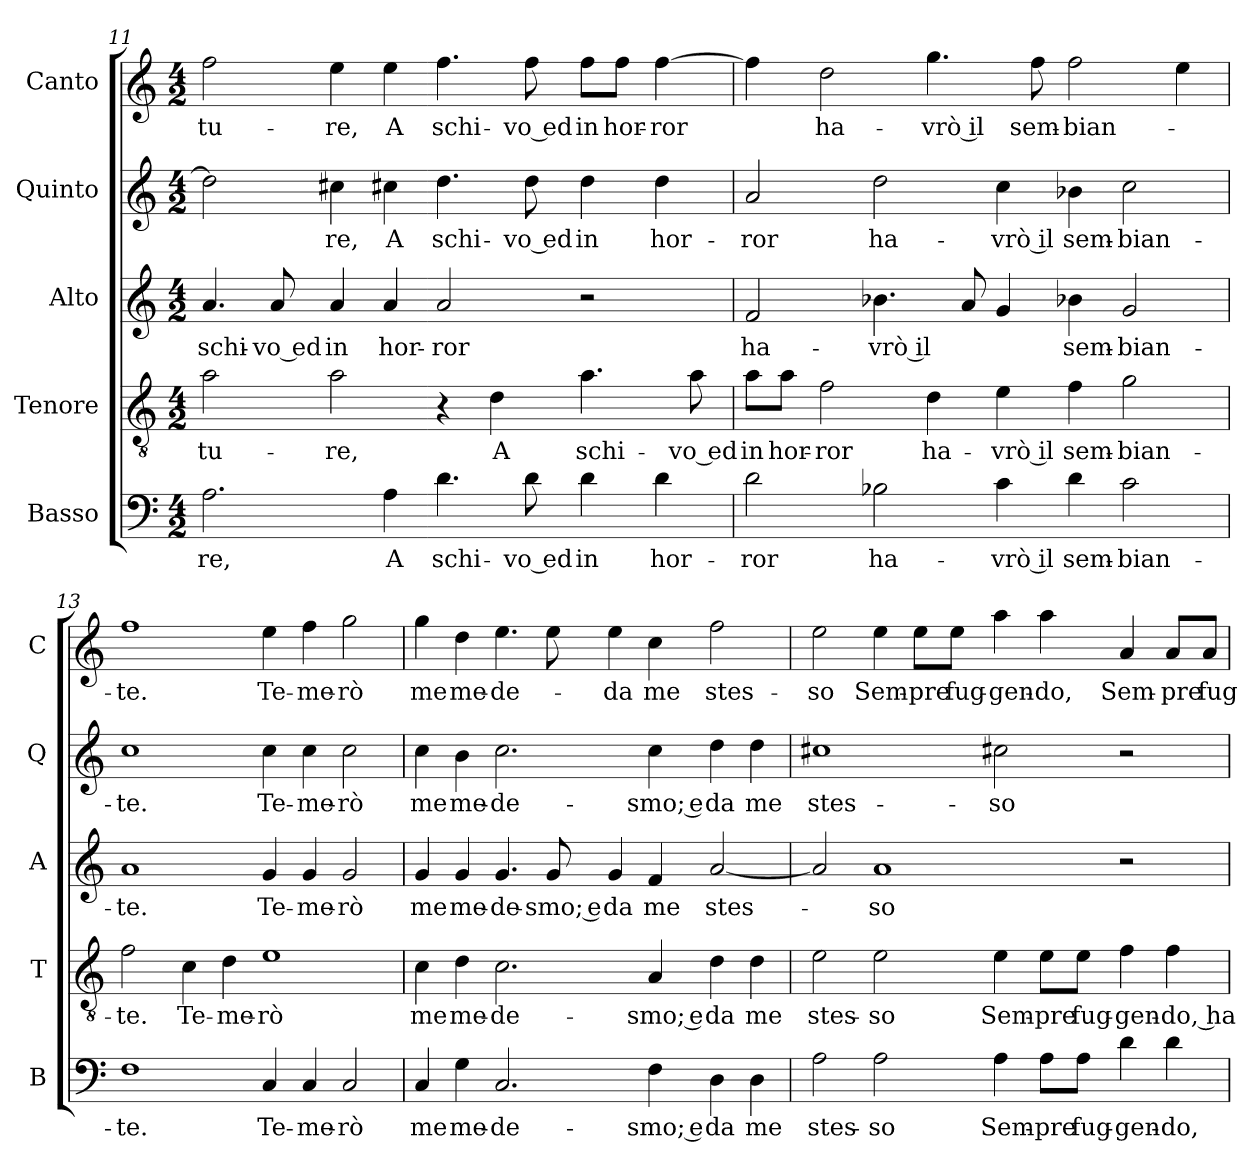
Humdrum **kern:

**kern	**text	**kern	**text	**kern	**text	**kern	**text	**kern	**text
*part5	*part5	*part4	*part4	*part3	*part3	*part2	*part2	*part1	*part1
*staff5	*staff5	*staff4	*staff4	*staff3	*staff3	*staff2	*staff2	*staff1	*staff1
*I"Basso	*	*I"Tenore	*	*I"Alto	*	*I"Quinto	*	*I"Canto	*
*I'B	*	*I'T	*	*I'A	*	*I'Q	*	*I'C	*
*clefF4	*	*clefGv2	*	*clefG2	*	*clefG2	*	*clefG2	*
*k[]	*	*k[]	*	*k[]	*	*k[]	*	*k[]	*
*C:	*	*C:	*	*C:	*	*C:	*	*C:	*
*M4/2	*	*M4/2	*	*M4/2	*	*M4/2	*	*M4/2	*
=11	=11	=11	=11	=11	=11	=11	=11	=11	=11
2.A	-re,	2a	-tu-	4.a	schi-	2dd]	.	2ff	-tu-
.	.	.	.	8a	-vo ed	.	.	.	.
.	.	2a	-re,	4a	in	4cc#X	-re,	4ee	-re,
4A	A	.	.	4a	hor-	4cc#X	A	4ee	A
4.d	schi-	4r	.	2a	-ror	4.dd	schi-	4.ff	schi-
.	.	4d	A	.	.	.	.	.	.
8d	-vo ed	.	.	.	.	8dd	-vo ed	8ff	-vo ed
4d	in	4.a	schi-	2r	.	4dd	in	8ff\L	in
.	.	.	.	.	.	.	.	8ff\J	hor-
4d	hor-	.	.	.	.	4dd	hor-	[4ff	-ror
.	.	8a	-vo ed	.	.	.	.	.	.
=12	=12	=12	=12	=12	=12	=12	=12	=12	=12
2d	-ror	8a\L	in	2f	ha-	2a	-ror	4ff]	.
.	.	8a\J	hor-	.	.	.	.	.	.
.	.	2f	-ror	.	.	.	.	2dd	ha-
2B-X	ha-	.	.	4.b-X	-vrò il	2dd	ha-	.	.
.	.	4d	ha-	.	.	.	.	4.gg	-vrò il
.	.	.	.	8a	.	.	.	.	.
4c	-vrò il	4e	-vrò il	4g	.	4cc	-vrò il	.	.
.	.	.	.	.	.	.	.	8ff	sem-
4d	sem-	4f	sem-	4b-X	sem-	4b-X	sem-	2ff	-bian-
2c	-bian-	2g	-bian-	2g	-bian-	2cc	-bian-	.	.
.	.	.	.	.	.	.	.	4ee	.
=13	=13	=13	=13	=13	=13	=13	=13	=13	=13
1F	-te.	2f	-te.	1a	-te.	1cc	-te.	1ff	-te.
.	.	4c	Te-	.	.	.	.	.	.
.	.	4d	-me-	.	.	.	.	.	.
4C	Te-	1e	-rò	4g	Te-	4cc	Te-	4ee	Te-
4C	-me-	.	.	4g	-me-	4cc	-me-	4ff	-me-
2C	-rò	.	.	2g	-rò	2cc	-rò	2gg	-rò
=14	=14	=14	=14	=14	=14	=14	=14	=14	=14
4C	me	4c	me	4g	me	4cc	me	4gg	me
4G	me-	4d	me-	4g	me-	4b	me-	4dd	me-
2.C	-de-	2.c	-de-	4.g	-de-	2.cc	-de-	4.ee	-de-
.	.	.	.	8g	-smo; e	.	.	8ee	.
.	.	.	.	4g	da	.	.	4ee	-da
4F	-smo; e	4A	-smo; e	4f	me	4cc	-smo; e	4cc	me
4D	da	4d	da	[2a	stes-	4dd	da	2ff	stes-
4D	me	4d	me	.	.	4dd	me	.	.
=15	=15	=15	=15	=15	=15	=15	=15	=15	=15
2A	stes-	2e	stes-	2a]	.	1cc#X	stes-	2ee	-so
2A	-so	2e	-so	1a	-so	.	.	4ee	Sem-
.	.	.	.	.	.	.	.	8ee\L	-pre
.	.	.	.	.	.	.	.	8ee\J	fug-
4A	Sem-	4e	Sem-	.	.	2cc#X	-so	4aa	-gen-
8A\L	-pre	8e\L	-pre	.	.	.	.	4aa	-do,
8A\J	fug-	8e\J	fug-	.	.	.	.	.	.
4d	-gen-	4f	-gen-	2r	.	2r	.	4a	Sem-
4d	-do,	4f	-do, ha-	.	.	.	.	8a/L	-pre
.	.	.	.	.	.	.	.	8a/J	fug-
=	=	=	=	=	=	=	=	=	=
*-	*-	*-	*-	*-	*-	*-	*-	*-	*-
